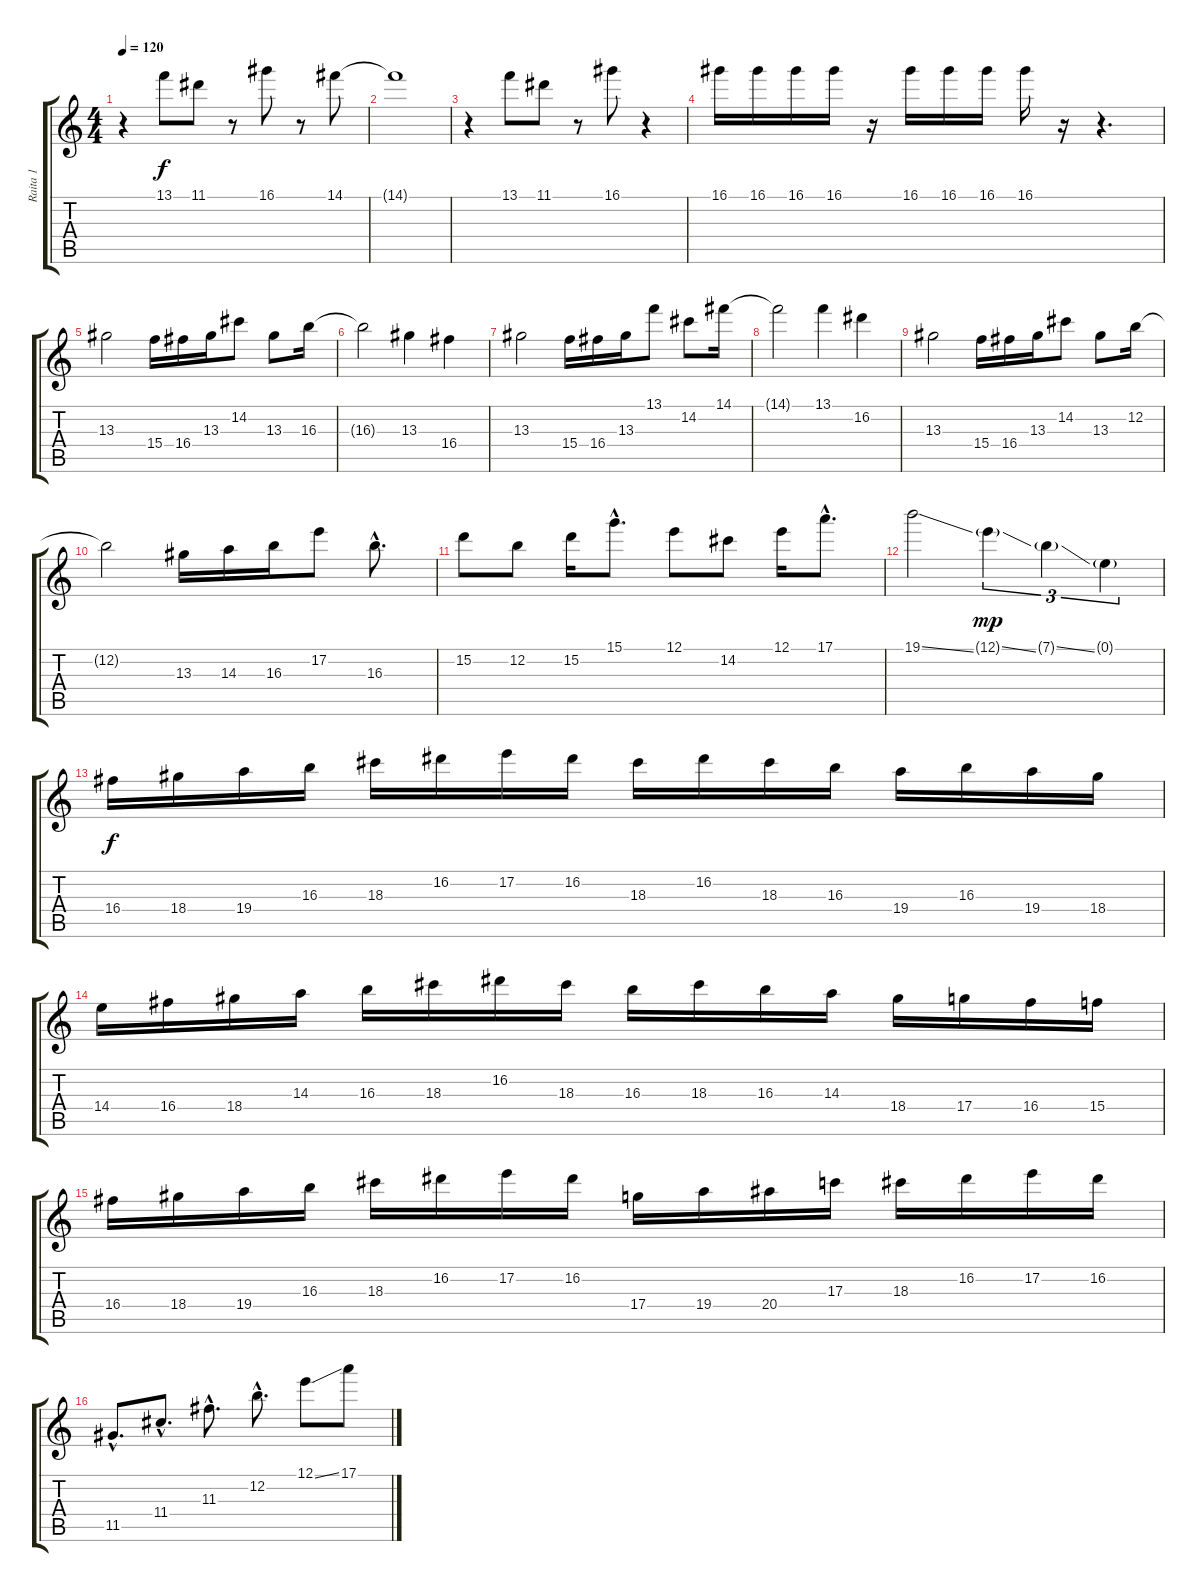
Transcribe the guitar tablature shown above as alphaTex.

\track ("Raita 1" "Raita 1") {instrument overdrivenguitar}
\staff {score tabs}
\tuning (E4 B3 G3 D3 A2 E2) {hide}
\ts (4 4)
\tempo 120
\clef g2
\ks c
r.4{dy f instrument overdrivenguitar} 13.1.8 11.1.8 r.8 16.1.8 r.8 14.1.8 |
14.1{t}.1 |
r.4 13.1.8 11.1.8 r.8 16.1.8 r.4 |
16.1.16 16.1.16 16.1.16 16.1.16 r.16 16.1.16 16.1.16 16.1.16 16.1.16 r.16 r.4{d} |
13.3.2 15.4.16 16.4.16 13.3.16 14.2.8 13.3.8 16.3.16 |
16.3{t}.2 13.3.4 16.4.4 |
13.3.2 15.4.16 16.4.16 13.3.16 13.1.8 14.2.8 14.1.16 |
14.1{t}.2 13.1.4 16.2.4 |
13.3.2 15.4.16 16.4.16 13.3.16 14.2.8 13.3.8 12.2.16 |
12.2{t}.2 13.3.16 14.3.16 16.3.16 17.2.8 16.3{hac}.8{d} |
15.2.8 12.2.8 15.2.16 15.1{hac}.8{d} 12.1.8 14.2.8 12.1.16 17.1{hac}.8{d} |
19.1{ss}.2 12.1{ss g}.4{tu (3 2) dy mp} 7.1{ss g}.4{tu (3 2)} 0.1{g}.4{tu (3 2)} |
16.4.16{dy f} 18.4.16 19.4.16 16.3.16 18.3.16 16.2.16 17.2.16 16.2.16 18.3.16 16.2.16 18.3.16 16.3.16 19.4.16 16.3.16 19.4.16 18.4.16 |
14.4.16 16.4.16 18.4.16 14.3.16 16.3.16 18.3.16 16.2.16 18.3.16 16.3.16 18.3.16 16.3.16 14.3.16 18.4.16 17.4.16 16.4.16 15.4.16 |
16.4.16 18.4.16 19.4.16 16.3.16 18.3.16 16.2.16 17.2.16 16.2.16 17.4.16 19.4.16 20.4.16 17.3.16 18.3.16 16.2.16 17.2.16 16.2.16 |
11.5{hac}.8{d} 11.4{hac}.8{d} 11.3{hac}.8{d} 12.2{hac}.8{d} 12.1{ss}.8 17.1.8
